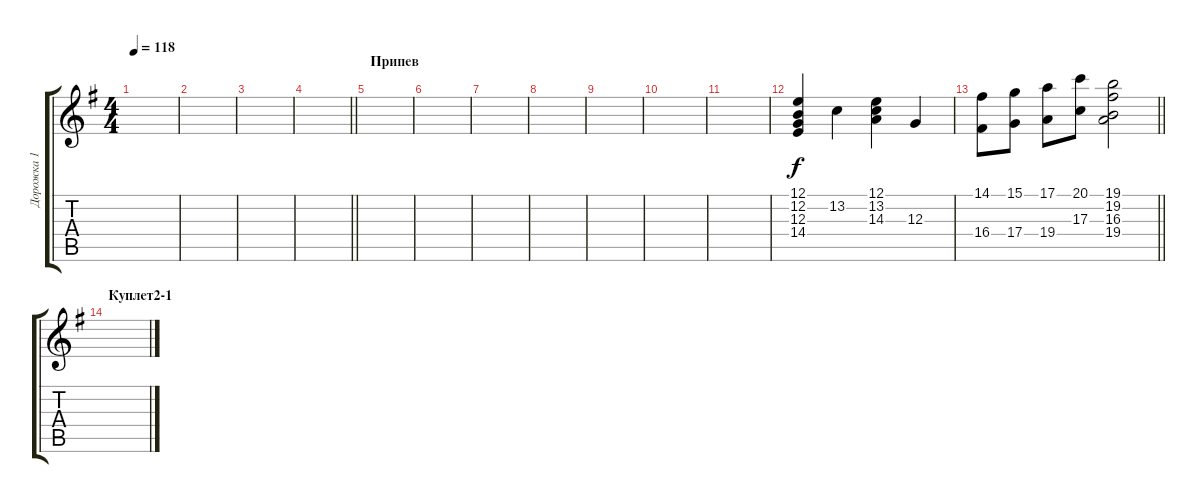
\track ("Дорожка 1" "Дорожка 1") {instrument brightacousticpiano}
\staff {score tabs}
\tuning (E4 B3 G3 D3 A2 E2) {hide}
\ts (4 4)
\tempo 118
\clef g2
\ks eminor
|
|
|
\barLineRight lightlight
|
\section ("" "Припев")
|
|
|
|
|
|
|
(12.1 12.2 12.3 14.4).4{volume 16} 13.2.4 (12.1 13.2 14.3).4 12.3.4 |
\barLineRight lightlight
(14.1 16.4).8 (15.1 17.4).8 (17.1 19.4).8 (20.1 17.3).8 (19.1 19.2 16.3 19.4).2 |
\section ("" "Куплет2-1")
